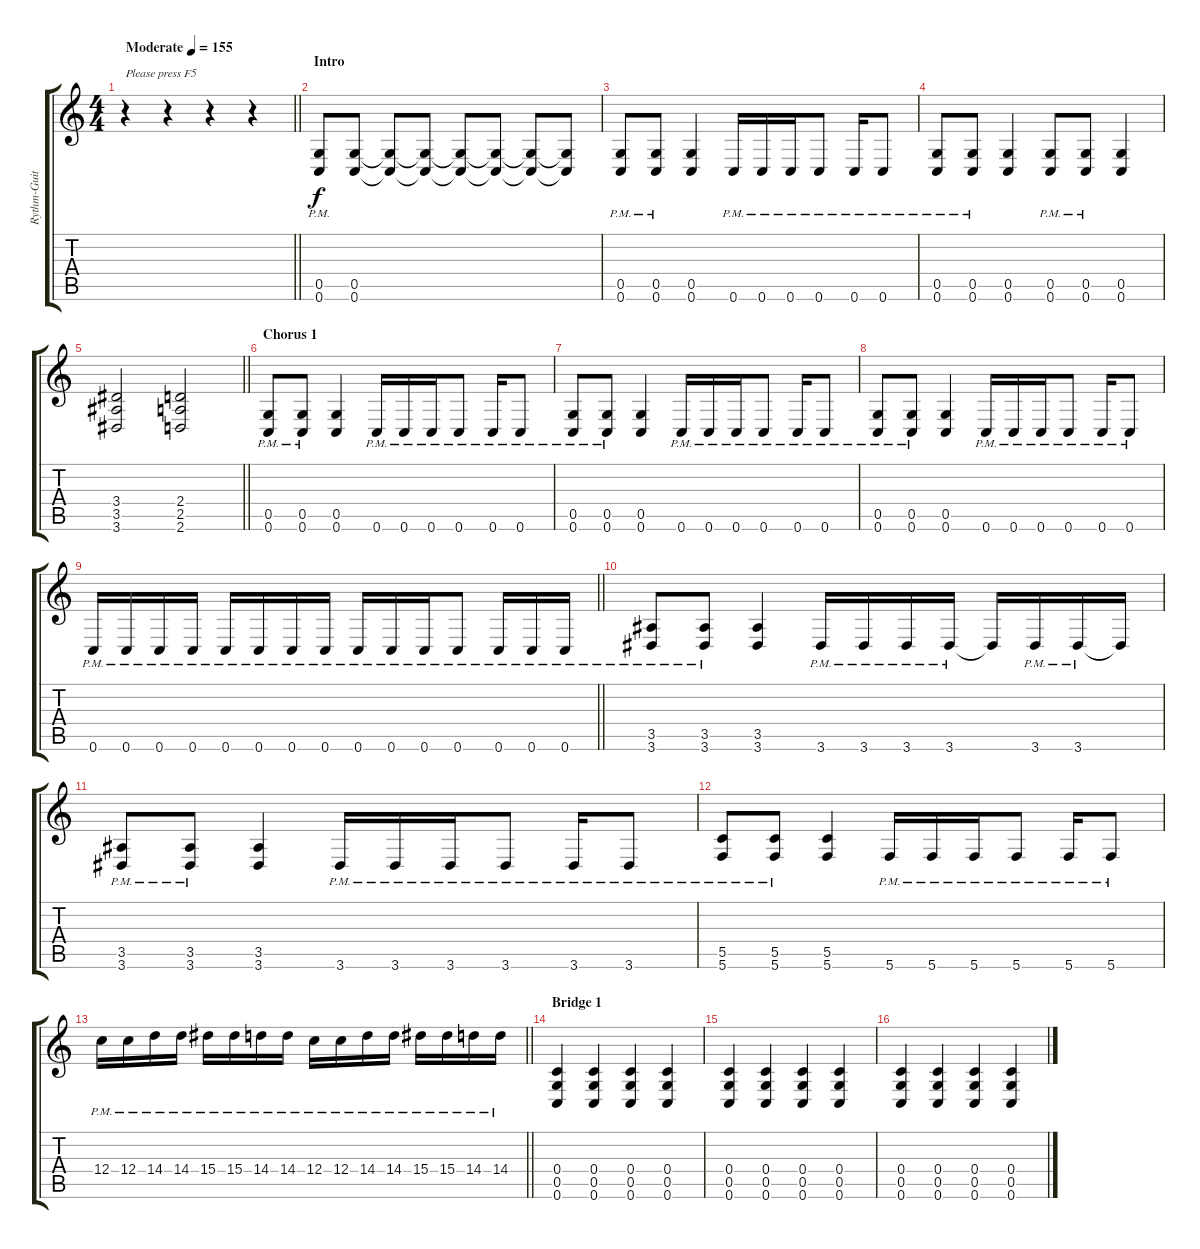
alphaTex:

\track ("Rythm-Guitar 1" "Rythm-Guit") {instrument distortionguitar}
\staff {score tabs}
\tuning (D4 A3 F3 C3 G2 C2) {hide}
\ts (4 4)
\tempo (155 "Moderate")
\clef g2
\barLineRight lightlight
\ks c
r.4{txt "Please press F5 " dy f instrument distortionguitar} r.4 r.4 r.4 |
\section ("" "Intro")
(0.5{pm} 0.6{pm}).8 (0.5 0.6).8 (0.5{t} 0.6{t}).8 (0.5{t} 0.6{t}).8 (0.5{t} 0.6{t}).8 (0.5{t} 0.6{t}).8 (0.5{t} 0.6{t}).8 (0.5{t} 0.6{t}).8 |
(0.5{pm} 0.6{pm}).8 (0.5{pm} 0.6{pm}).8 (0.5 0.6).4 0.6{pm}.16 0.6{pm}.16 0.6{pm}.16 0.6{pm}.8 0.6{pm}.16 0.6{pm}.8 |
(0.5{pm} 0.6{pm}).8 (0.5{pm} 0.6{pm}).8 (0.5 0.6).4 (0.5{pm} 0.6{pm}).8 (0.5{pm} 0.6{pm}).8 (0.5 0.6).4 |
\barLineRight lightlight
(3.4 3.5 3.6).2 (2.4 2.5 2.6).2 |
\section ("" "Chorus 1")
(0.5{pm} 0.6{pm}).8 (0.5{pm} 0.6{pm}).8 (0.5 0.6).4 0.6{pm}.16 0.6{pm}.16 0.6{pm}.16 0.6{pm}.8 0.6{pm}.16 0.6{pm}.8 |
(0.5{pm} 0.6{pm}).8 (0.5{pm} 0.6{pm}).8 (0.5 0.6).4 0.6{pm}.16 0.6{pm}.16 0.6{pm}.16 0.6{pm}.8 0.6{pm}.16 0.6{pm}.8 |
(0.5{pm} 0.6{pm}).8 (0.5{pm} 0.6{pm}).8 (0.5 0.6).4 0.6{pm}.16 0.6{pm}.16 0.6{pm}.16 0.6{pm}.8 0.6{pm}.16 0.6{pm}.8 |
\barLineRight lightlight
0.6{pm}.16 0.6{pm}.16 0.6{pm}.16 0.6{pm}.16 0.6{pm}.16 0.6{pm}.16 0.6{pm}.16 0.6{pm}.16 0.6{pm}.16 0.6{pm}.16 0.6{pm}.16 0.6{pm}.8 0.6{pm}.16 0.6{pm}.16 0.6{pm}.16 |
(3.5{pm} 3.6{pm}).8 (3.5{pm} 3.6{pm}).8 (3.5 3.6).4 3.6{pm}.16 3.6{pm}.16 3.6{pm}.16 3.6{pm}.16 3.6{t}.16 3.6{pm}.16 3.6{pm}.16 3.6{t}.16 |
(3.5{pm} 3.6{pm}).8 (3.5{pm} 3.6{pm}).8 (3.5 3.6).4 3.6{pm}.16 3.6{pm}.16 3.6{pm}.16 3.6{pm}.8 3.6{pm}.16 3.6{pm}.8 |
(5.5{pm} 5.6{pm}).8 (5.5{pm} 5.6{pm}).8 (5.5 5.6).4 5.6{pm}.16 5.6{pm}.16 5.6{pm}.16 5.6{pm}.8 5.6{pm}.16 5.6{pm}.8 |
\barLineRight lightlight
12.4{pm}.16 12.4{pm}.16 14.4{pm}.16 14.4{pm}.16 15.4{pm}.16 15.4{pm}.16 14.4{pm}.16 14.4{pm}.16 12.4{pm}.16 12.4{pm}.16 14.4{pm}.16 14.4{pm}.16 15.4{pm}.16 15.4{pm}.16 14.4{pm}.16 14.4{pm}.16 |
\section ("" "Bridge 1")
(0.4 0.5 0.6).4 (0.4 0.5 0.6).4 (0.4 0.5 0.6).4 (0.4 0.5 0.6).4 |
(0.4 0.5 0.6).4 (0.4 0.5 0.6).4 (0.4 0.5 0.6).4 (0.4 0.5 0.6).4 |
(0.4 0.5 0.6).4 (0.4 0.5 0.6).4 (0.4 0.5 0.6).4 (0.4 0.5 0.6).4
